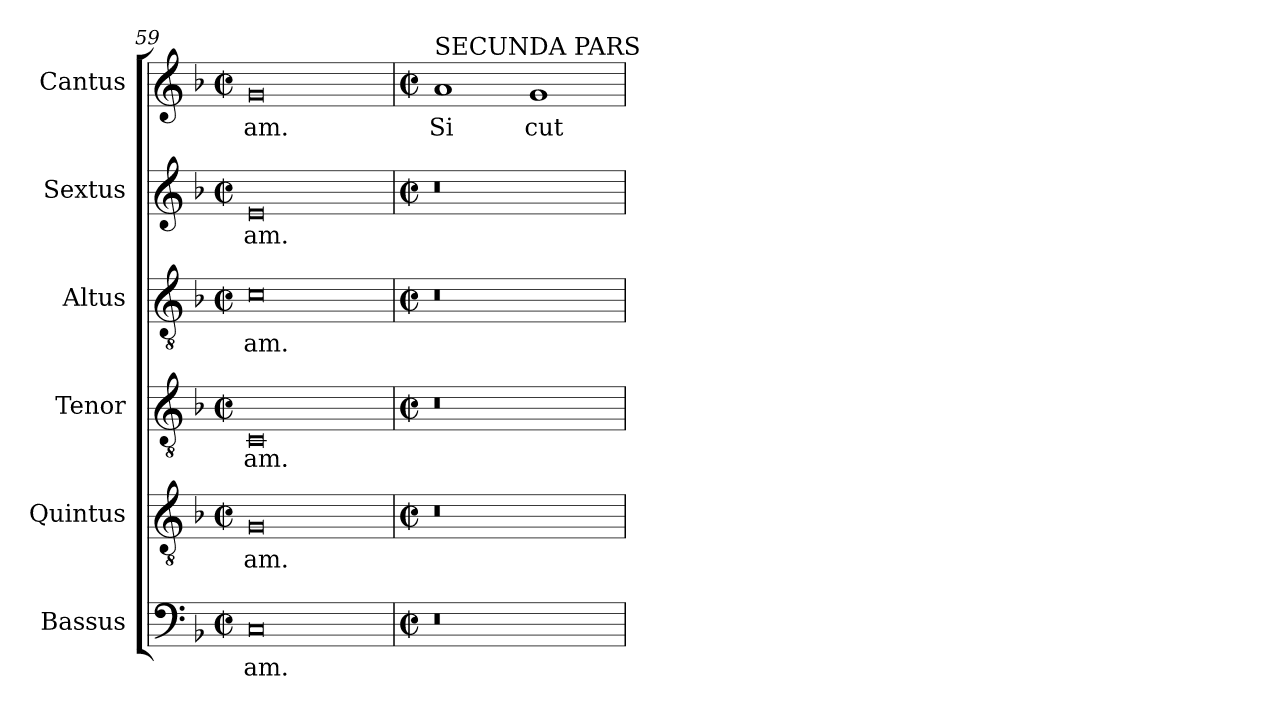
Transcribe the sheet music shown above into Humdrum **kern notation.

**kern	**text	**kern	**text	**kern	**text	**kern	**text	**kern	**text	**kern	**text
*part6	*part6	*part5	*part5	*part4	*part4	*part3	*part3	*part2	*part2	*part1	*part1
*staff6	*staff6	*staff5	*staff5	*staff4	*staff4	*staff3	*staff3	*staff2	*staff2	*staff1	*staff1
*I"Bassus	*	*I"Quintus	*	*I"Tenor	*	*I"Altus	*	*I"Sextus	*	*I"Cantus	*
*clefF4	*	*clefGv2	*	*clefGv2	*	*clefGv2	*	*clefG2	*	*clefG2	*
*k[b-]	*	*k[b-]	*	*k[b-]	*	*k[b-]	*	*k[b-]	*	*k[b-]	*
*F:	*	*F:	*	*F:	*	*F:	*	*F:	*	*F:	*
*M2/2	*	*M2/2	*	*M2/2	*	*M2/2	*	*M2/2	*	*M2/2	*
*met(c|)	*	*met(c|)	*	*met(c|)	*	*met(c|)	*	*met(c|)	*	*met(c|)	*
=59	=59	=59	=59	=59	=59	=59	=59	=59	=59	=59	=59
!	!LO:LY:b:cj	!	!LO:LY:b:cj	!	!LO:LY:b:cj	!	!LO:LY:b:cj	!	!LO:LY:b:cj	!	!LO:LY:b:cj
0C	am.	0G	-am.	0C	am.	0c	am.	0e	am.	0g	am.
!!LO:LB:g=z
=60	=60!	=60	=60!	=60	=60!	=60	=60!	=60	=60!	=60!	=60!
*M2/2	*	*M2/2	*	*M2/2	*	*M2/2	*	*M2/2	*	*M2/2	*
*met(c|)	*	*met(c|)	*	*met(c|)	*	*met(c|)	*	*met(c|)	*	*met(c|)	*
!	!	!	!	!	!	!	!	!	!	!LO:TX:a:t=SECUNDA PARS	!
!	!	!	!	!	!	!	!	!	!	!	!LO:LY:b:cj
0r	.	0r	.	0r	.	0r	.	0r	.	1a	Si
!	!	!	!	!	!	!	!	!	!	!	!LO:LY:b:cj
.	.	.	.	.	.	.	.	.	.	1g	cut
=	=	=	=	=	=	=	=	=	=	=	=
*-	*-	*-	*-	*-	*-	*-	*-	*-	*-	*-	*-
